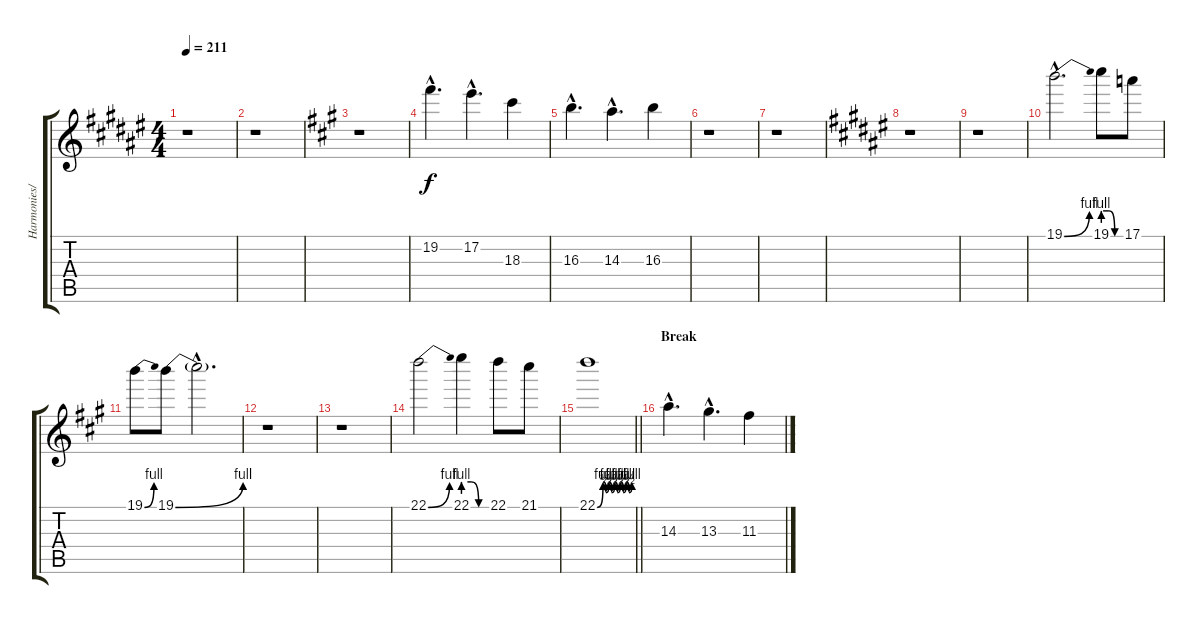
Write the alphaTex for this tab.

\track ("Harmonies/Fills" "Harmonies/") {instrument distortionguitar}
\staff {score tabs}
\tuning (E4 B3 G3 D3 A2 D2) {hide}
\ts (4 4)
\tempo 211
\clef g2
\ks d#minor
r.1{dy f} |
r.1 |
\ks f#minor
r.1 |
19.2{hac}.4{d} 17.2{hac}.4{d} 18.3.4 |
16.3{hac}.4{d} 14.3{hac}.4{d} 16.3.4 |
r.1 |
r.1 |
\ks d#minor
r.1 |
r.1 |
19.1{be (bend 0 0 60 4) hac}.2{d} 19.1{be (custom 0 4 20 4 40 0 60 0)}.8 17.1.8 |
\ks f#minor
19.1{be (bend 0 0 60 4)}.8 19.1{be (bend 0 0 60 4)}.8 19.1{hac t}.2{d} |
r.1 |
r.1 |
22.1{be (bend 0 0 60 4)}.2 22.1{be (custom 0 4 20 4 40 0 60 0)}.4 22.1.8 21.1.8 |
\barLineRight lightlight
22.1{be (custom 0 0 10 4 15 2 20 4 25 2 30 4 35 2 40 4 45 2 50 4 55 2 60 4)}.1 |
\section ("" "Break")
14.3{hac}.4{d volume 13 balance 8 instrument distortionguitar} 13.3{hac}.4{d} 11.3.4
